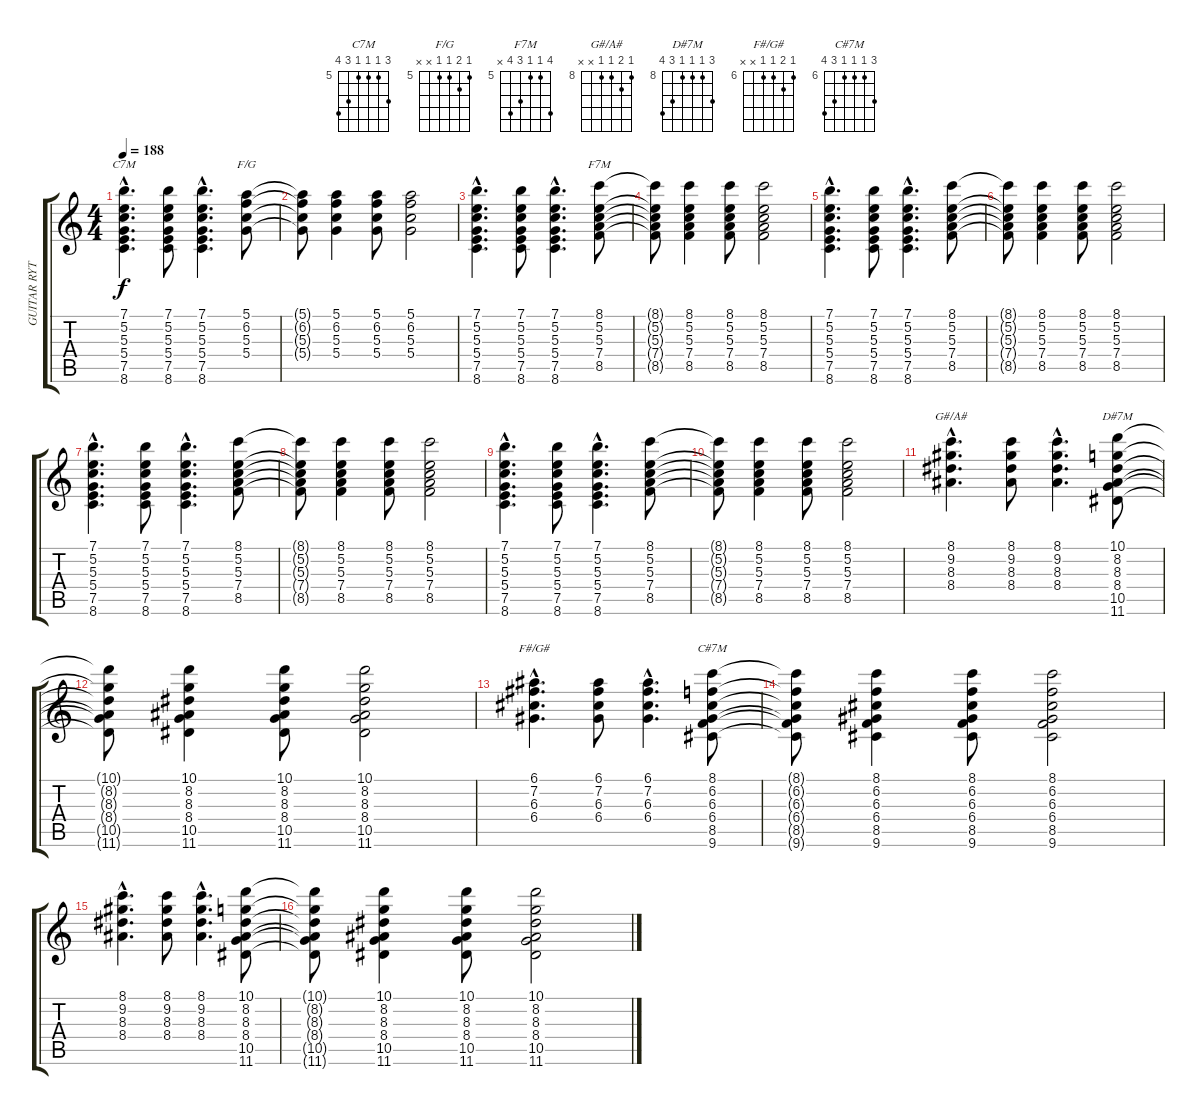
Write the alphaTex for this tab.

\track ("GUITAR RYTHM" "GUITAR RYT") {instrument acousticguitarnylon}
\staff {score tabs}
\tuning (E4 B3 G3 D3 A2 E2) {hide}
\chord ("C7M" 7 5 5 5 7 8) {firstfret 5}
\chord ("F/G" 5 6 5 5 x x) {firstfret 5}
\chord ("F7M" 8 5 5 7 8 x) {firstfret 5}
\chord ("G#/A#" 8 9 8 8 x x) {firstfret 8}
\chord ("D#7M" 10 8 8 8 10 11) {firstfret 8}
\chord ("F#/G#" 6 7 6 6 x x) {firstfret 6}
\chord ("C#7M" 8 6 6 6 8 9) {firstfret 6}
\ts (4 4)
\tempo 188
\clef g2
\ks c
(7.1{hac} 5.2{hac} 5.3{hac} 5.4{hac} 7.5{hac} 8.6{hac}).4{d ch "C7M" dy f} (7.1 5.2 5.3 5.4 7.5 8.6).8 (7.1{hac} 5.2{hac} 5.3{hac} 5.4{hac} 7.5{hac} 8.6{hac}).4{d} (5.1 6.2 5.3 5.4).8{ch "F/G"} |
(5.1{t} 6.2{t} 5.3{t} 5.4{t}).8 (5.1 6.2 5.3 5.4).4 (5.1 6.2 5.3 5.4).8 (5.1 6.2 5.3 5.4).2 |
(7.1{hac} 5.2{hac} 5.3{hac} 5.4{hac} 7.5{hac} 8.6{hac}).4{d} (7.1 5.2 5.3 5.4 7.5 8.6).8 (7.1{hac} 5.2{hac} 5.3{hac} 5.4{hac} 7.5{hac} 8.6{hac}).4{d} (8.1 5.2 5.3 7.4 8.5).8{ch "F7M"} |
(8.1{t} 5.2{t} 5.3{t} 7.4{t} 8.5{t}).8 (8.1 5.2 5.3 7.4 8.5).4 (8.1 5.2 5.3 7.4 8.5).8 (8.1 5.2 5.3 7.4 8.5).2 |
(7.1{hac} 5.2{hac} 5.3{hac} 5.4{hac} 7.5{hac} 8.6{hac}).4{d} (7.1 5.2 5.3 5.4 7.5 8.6).8 (7.1{hac} 5.2{hac} 5.3{hac} 5.4{hac} 7.5{hac} 8.6{hac}).4{d} (8.1 5.2 5.3 7.4 8.5).8 |
(8.1{t} 5.2{t} 5.3{t} 7.4{t} 8.5{t}).8 (8.1 5.2 5.3 7.4 8.5).4 (8.1 5.2 5.3 7.4 8.5).8 (8.1 5.2 5.3 7.4 8.5).2 |
(7.1{hac} 5.2{hac} 5.3{hac} 5.4{hac} 7.5{hac} 8.6{hac}).4{d} (7.1 5.2 5.3 5.4 7.5 8.6).8 (7.1{hac} 5.2{hac} 5.3{hac} 5.4{hac} 7.5{hac} 8.6{hac}).4{d} (8.1 5.2 5.3 7.4 8.5).8 |
(8.1{t} 5.2{t} 5.3{t} 7.4{t} 8.5{t}).8 (8.1 5.2 5.3 7.4 8.5).4 (8.1 5.2 5.3 7.4 8.5).8 (8.1 5.2 5.3 7.4 8.5).2 |
(7.1{hac} 5.2{hac} 5.3{hac} 5.4{hac} 7.5{hac} 8.6{hac}).4{d} (7.1 5.2 5.3 5.4 7.5 8.6).8 (7.1{hac} 5.2{hac} 5.3{hac} 5.4{hac} 7.5{hac} 8.6{hac}).4{d} (8.1 5.2 5.3 7.4 8.5).8 |
(8.1{t} 5.2{t} 5.3{t} 7.4{t} 8.5{t}).8 (8.1 5.2 5.3 7.4 8.5).4 (8.1 5.2 5.3 7.4 8.5).8 (8.1 5.2 5.3 7.4 8.5).2 |
(8.1{hac} 9.2{hac} 8.3{hac} 8.4{hac}).4{d ch "G#/A#"} (8.1 9.2 8.3 8.4).8 (8.1{hac} 9.2{hac} 8.3{hac} 8.4{hac}).4{d} (10.1 8.2 8.3 8.4 10.5 11.6).8{ch "D#7M"} |
(10.1{t} 8.2{t} 8.3{t} 8.4{t} 10.5{t} 11.6{t}).8 (10.1 8.2 8.3 8.4 10.5 11.6).4 (10.1 8.2 8.3 8.4 10.5 11.6).8 (10.1 8.2 8.3 8.4 10.5 11.6).2 |
(6.1{hac} 7.2{hac} 6.3{hac} 6.4{hac}).4{d ch "F#/G#"} (6.1 7.2 6.3 6.4).8 (6.1{hac} 7.2{hac} 6.3{hac} 6.4{hac}).4{d} (8.1 6.2 6.3 6.4 8.5 9.6).8{ch "C#7M"} |
(8.1{t} 6.2{t} 6.3{t} 6.4{t} 8.5{t} 9.6{t}).8 (8.1 6.2 6.3 6.4 8.5 9.6).4 (8.1 6.2 6.3 6.4 8.5 9.6).8 (8.1 6.2 6.3 6.4 8.5 9.6).2 |
(8.1{hac} 9.2{hac} 8.3{hac} 8.4{hac}).4{d} (8.1 9.2 8.3 8.4).8 (8.1{hac} 9.2{hac} 8.3{hac} 8.4{hac}).4{d} (10.1 8.2 8.3 8.4 10.5 11.6).8 |
(10.1{t} 8.2{t} 8.3{t} 8.4{t} 10.5{t} 11.6{t}).8 (10.1 8.2 8.3 8.4 10.5 11.6).4 (10.1 8.2 8.3 8.4 10.5 11.6).8 (10.1 8.2 8.3 8.4 10.5 11.6).2
